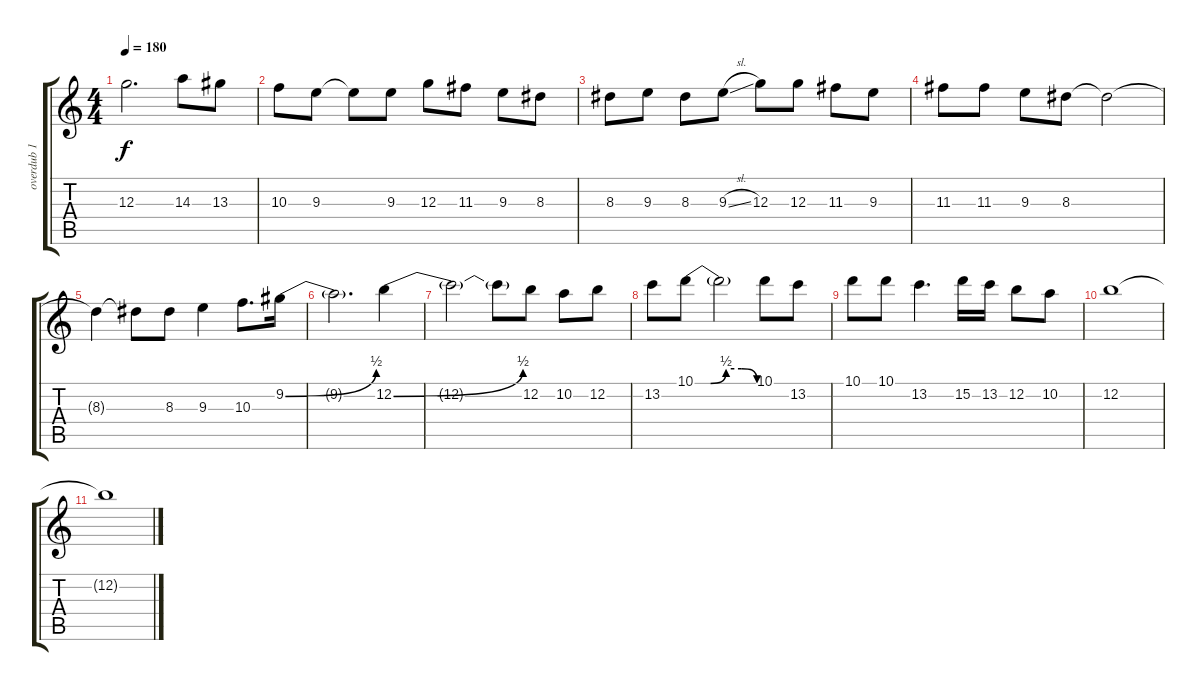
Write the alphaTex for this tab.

\track ("overdub 1" "overdub 1") {instrument overdrivenguitar}
\staff {score tabs}
\tuning (E4 B3 G3 D3 A2 E2) {hide}
\ts (4 4)
\tempo 180
\clef g2
\ks c
12.3{t}.2{d dy f} 14.3.8 13.3.8 |
10.3.8 9.3.8 9.3{t}.8 9.3.8 12.3.8 11.3.8 9.3.8 8.3.8 |
8.3.8 9.3.8 8.3.8 9.3{sl}.8 12.3.8 12.3.8 11.3.8 9.3.8 |
11.3.8 11.3.8 9.3.8 8.3.8 8.3{t}.2 |
8.3{t}.4 8.3{t}.8 8.3.8 9.3.4 10.3.8{d} 9.2{be (bend 0 0 60 2)}.16 |
9.2{t}.2{d} 12.2{be (bend 0 0 60 2)}.4 |
12.2{t}.2 12.2{t}.8 12.2.8 10.2.8 12.2.8 |
13.2.8 10.1{be (custom 0 0 15 0 30 2 45 2 60 0)}.8 10.1{t}.2 10.1.8 13.2.8 |
10.1.8 10.1.8 13.2.4{d} 15.2.16 13.2.16 12.2.8 10.2.8 |
12.2.1 |
12.2{t}.1
